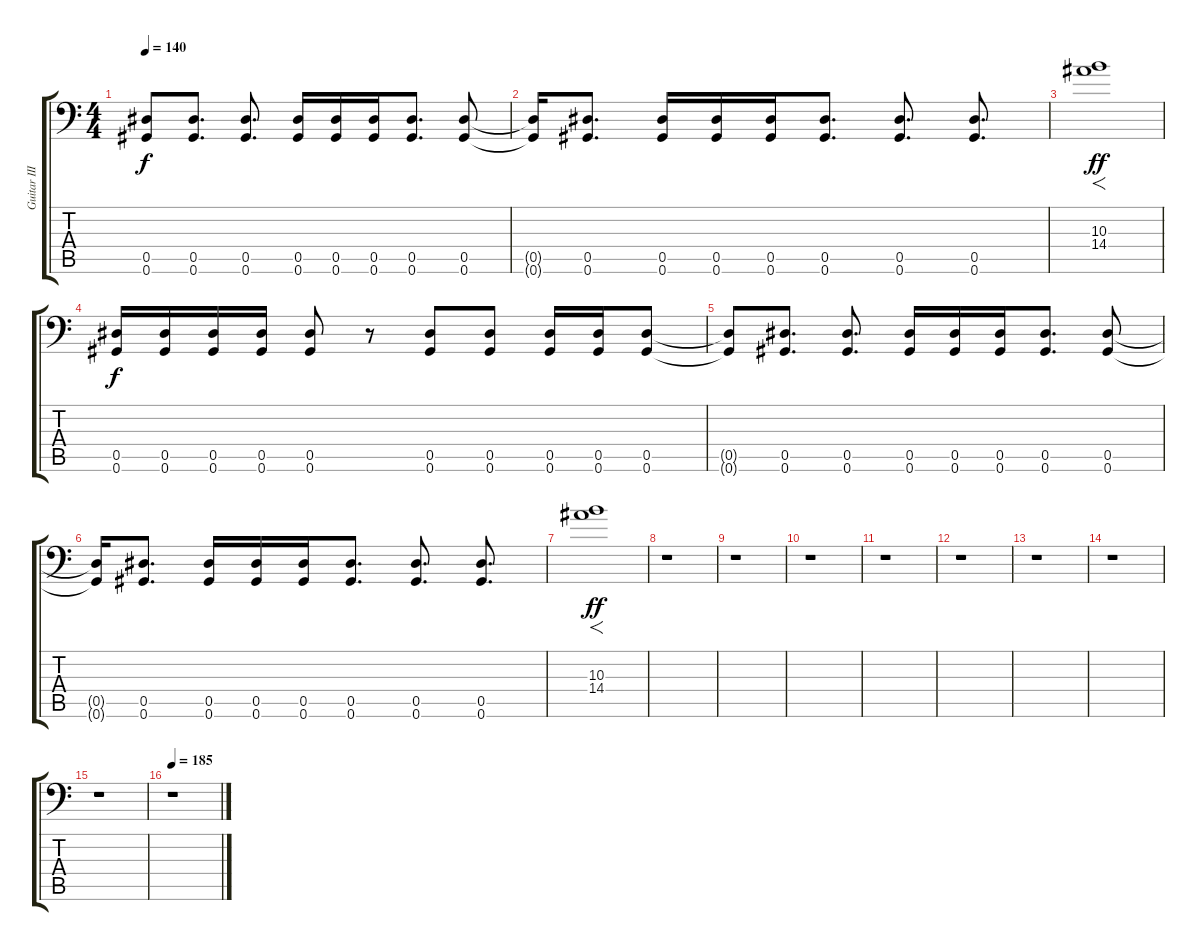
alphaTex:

\track ("Guitar III" "Guitar III") {instrument distortionguitar}
\staff {score tabs}
\tuning (Bb3 F3 Db3 Ab2 Eb2 Ab1) {hide}
\ts (4 4)
\tempo 140
\clef f4
\ks c
(0.5{t} 0.6{t}).8{dy f} (0.5 0.6).8{d} (0.5 0.6).8{d} (0.5 0.6).16 (0.5 0.6).16 (0.5 0.6).16 (0.5 0.6).8{d} (0.5 0.6).8 |
(0.5{t} 0.6{t}).16 (0.5 0.6).8{d} (0.5 0.6).16 (0.5 0.6).16 (0.5 0.6).16 (0.5 0.6).8{d} (0.5 0.6).8{d} (0.5 0.6).8{d} |
(10.3 14.4).1{f dy ff} |
(0.5 0.6).16{dy f} (0.5 0.6).16 (0.5 0.6).16 (0.5 0.6).16 (0.5 0.6).8 r.8 (0.5 0.6).8 (0.5 0.6).8 (0.5 0.6).16 (0.5 0.6).16 (0.5 0.6).8 |
(0.5{t} 0.6{t}).8 (0.5 0.6).8{d} (0.5 0.6).8{d} (0.5 0.6).16 (0.5 0.6).16 (0.5 0.6).16 (0.5 0.6).8{d} (0.5 0.6).8 |
(0.5{t} 0.6{t}).16 (0.5 0.6).8{d} (0.5 0.6).16 (0.5 0.6).16 (0.5 0.6).16 (0.5 0.6).8{d} (0.5 0.6).8{d} (0.5 0.6).8{d} |
(10.3 14.4).1{f dy ff} |
r.1 |
r.1 |
r.1 |
r.1 |
r.1 |
r.1 |
r.1 |
r.1 |
\tempo 185
r.1
